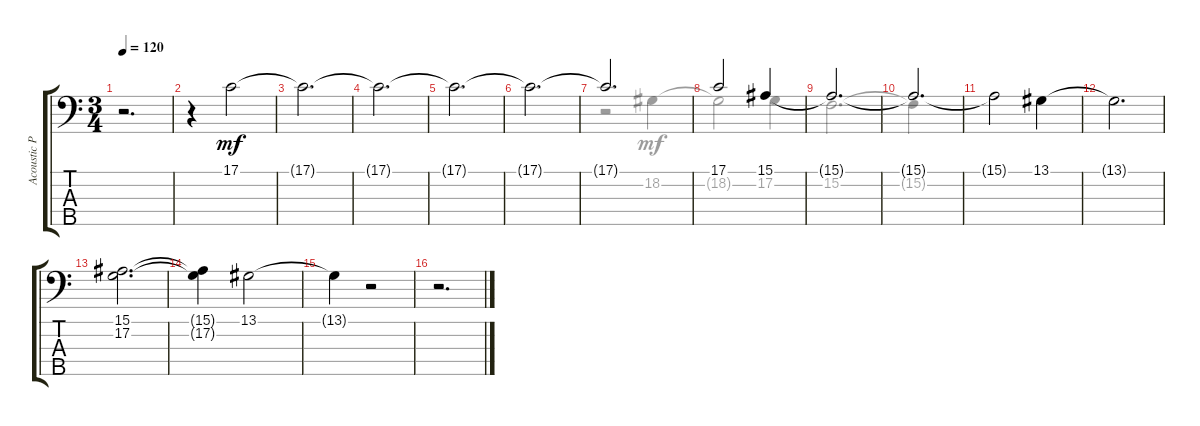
\track ("Acoustic Piano (Staff 2)" "Acoustic P") {instrument acousticgrandpiano}
\staff {score tabs}
\tuning (G2 D2 A1 E1 B0) {hide}
\voice
\ts (3 4)
\tempo 120
\clef f4
\ks aminor
r.2{d dy mf} |
r.4 17.1.2 |
17.1{t}.2{d} |
17.1{t}.2{d} |
17.1{t}.2{d} |
17.1{t}.2{d} |
17.1{t}.2{d} |
17.1.2 15.1.4 |
15.1{t}.2{d} |
15.1{t}.2{d} |
15.1{t}.2 13.1.4 |
13.1{t}.2{d} |
(15.1 17.2).2{d} |
(15.1{t} 17.2{t}).4 13.1.2 |
13.1{t}.4 r.2 |
r.2{d}
\voice
\clef f4
\ottava regular
\simile none
\ks aminor
|
|
|
|
|
|
r.2 18.2.4 |
18.2{t}.2 17.2.4 |
15.2.2{d} |
15.2{t}.4 |
|
|
|
|
|
